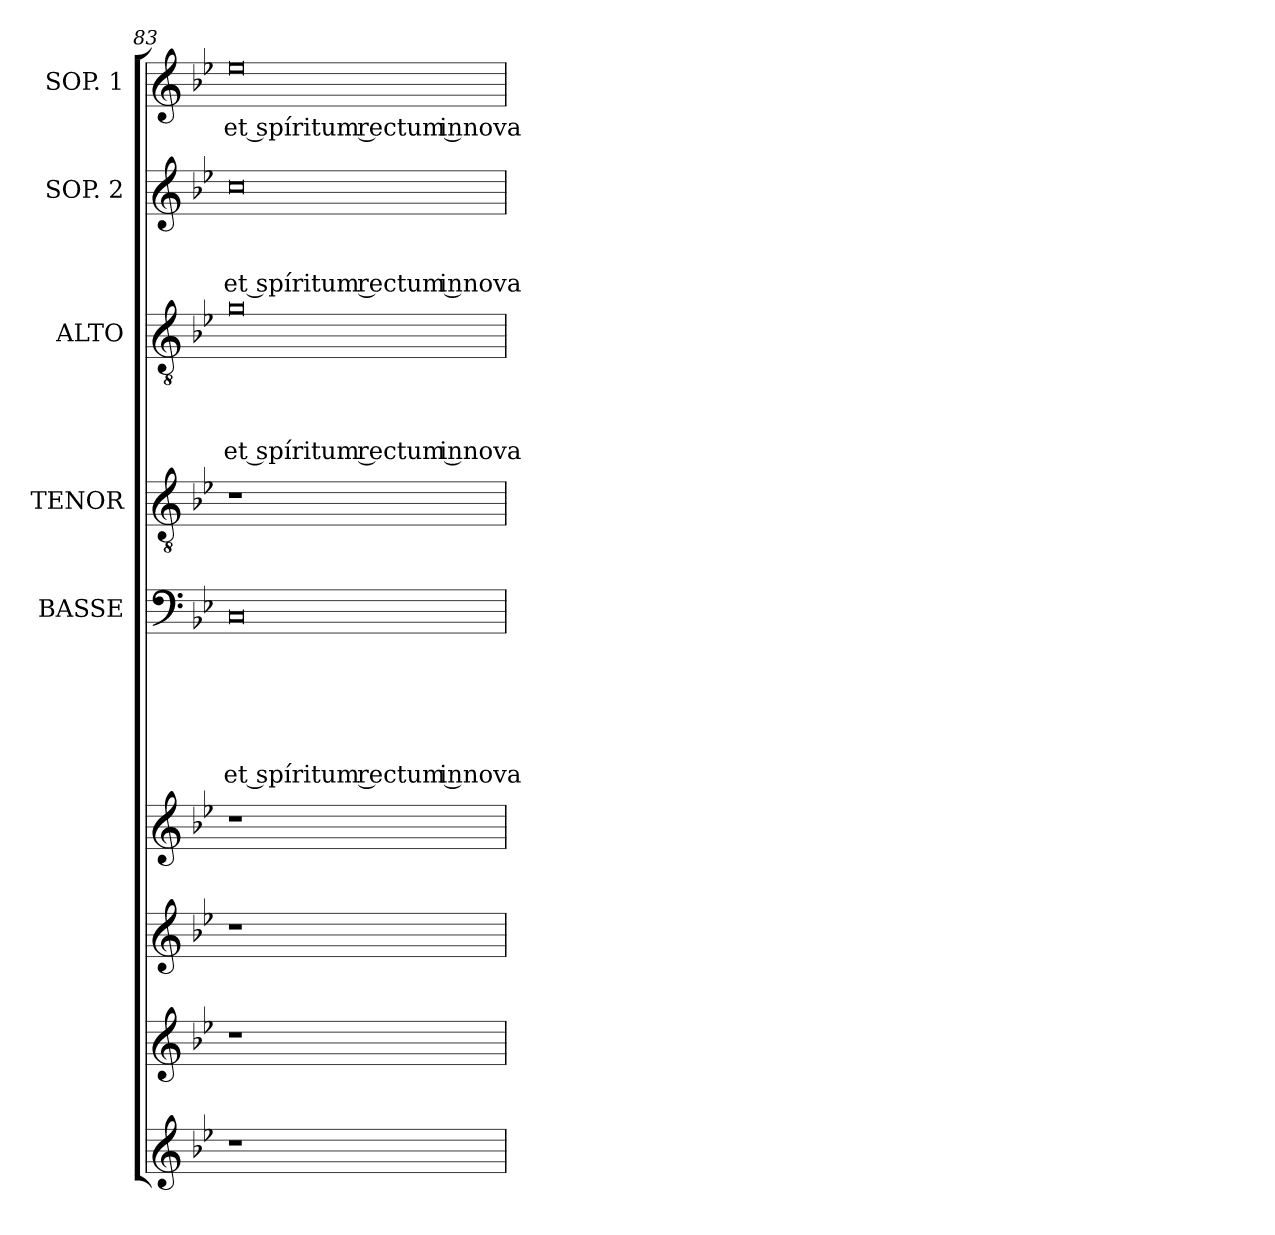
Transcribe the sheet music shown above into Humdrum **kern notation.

**kern	**kern	**kern	**kern	**kern	**text	**text	**text	**text	**text	**text	**kern	**kern	**text	**text	**text	**text	**kern	**text	**text	**text	**kern	**text
*part9	*part8	*part7	*part6	*part5	*part5	*part5	*part5	*part5	*part5	*part5	*part4	*part3	*part3	*part3	*part3	*part3	*part2	*part2	*part2	*part2	*part1	*part1
*staff9	*staff8	*staff7	*staff6	*staff5	*staff5	*staff5	*staff5	*staff5	*staff5	*staff5	*staff4	*staff3	*staff3	*staff3	*staff3	*staff3	*staff2	*staff2	*staff2	*staff2	*staff1	*staff1
*	*	*	*	*I"BASSE	*	*	*	*	*	*	*I"TENOR	*I"ALTO	*	*	*	*	*I"SOP. 2	*	*	*	*I"SOP. 1	*
*	*	*	*	*I'BAS.	*	*	*	*	*	*	*I'TEN.	*I'ALT.	*	*	*	*	*I'SOP. 2	*	*	*	*I'SOP. 1	*
!!LO:LB:g=z
*clefG2	*clefG2	*clefG2	*clefG2	*clefF4	*	*	*	*	*	*	*clefGv2	*clefGv2	*	*	*	*	*clefG2	*	*	*	*clefG2	*
*k[b-e-]	*k[b-e-]	*k[b-e-]	*k[b-e-]	*k[b-e-]	*	*	*	*	*	*	*k[b-e-]	*k[b-e-]	*	*	*	*	*k[b-e-]	*	*	*	*k[b-e-]	*
*B-:	*B-:	*B-:	*B-:	*B-:	*	*	*	*	*	*	*B-:	*B-:	*	*	*	*	*B-:	*	*	*	*B-:	*
=83	=83	=83	=83	=83	=83	=83	=83	=83	=83	=83	=83	=83	=83	=83	=83	=83	=83	=83	=83	=83	=83	=83
!	!	!	!	!	!	!	!	!	!	!LO:LY:b	!	!	!	!	!	!LO:LY:b	!	!	!	!LO:LY:b	!	!LO:LY:b
1r	1r	1r	1r	0C	.	.	.	.	.	et spíritum rectum innova	1r	0g	.	.	.	et spíritum rectum innova	0cc	.	.	et spíritum rectum innova	0ee-	et spíritum rectum innova
1ryy	1ryy	1ryy	1ryy	.	.	.	.	.	.	.	1ryy	.	.	.	.	.	.	.	.	.	.	.
=	=	=	=	=	=	=	=	=	=	=	=	=	=	=	=	=	=	=	=	=	=	=
*-	*-	*-	*-	*-	*-	*-	*-	*-	*-	*-	*-	*-	*-	*-	*-	*-	*-	*-	*-	*-	*-	*-
